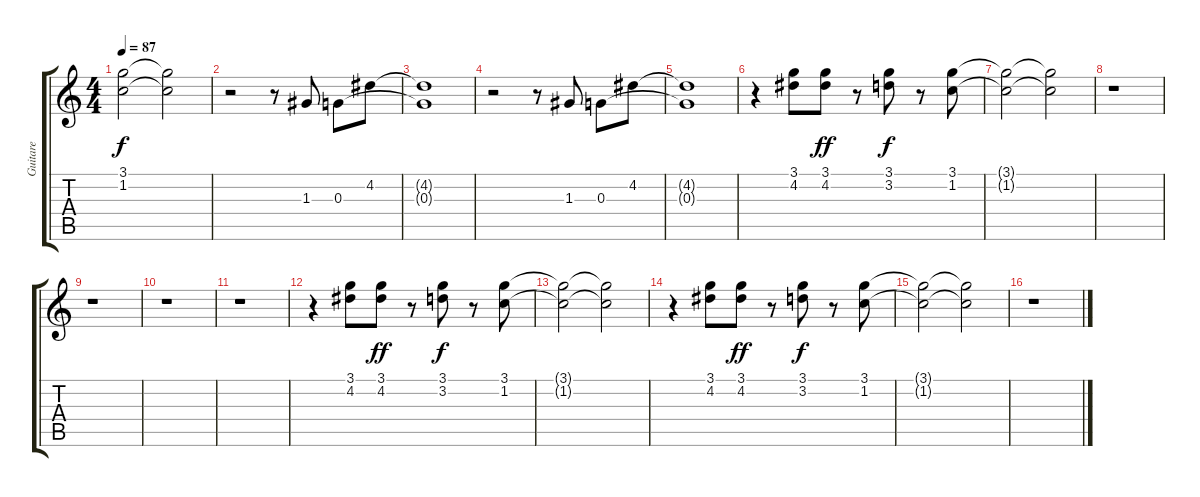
\track ("Guitare" "Guitare") {instrument electricguitarjazz}
\staff {score tabs}
\tuning (E4 B3 G3 D3 A2 E2) {hide}
\ts (4 4)
\tempo 87
\clef g2
\ks c
(3.1{t} 1.2{t}).2{dy f} (3.1{t} 1.2{t}).2 |
r.2 r.8 1.3.8 0.3.8 4.2.8 |
(4.2{t} 0.3{t}).1 |
r.2 r.8 1.3.8 0.3.8 4.2.8 |
(4.2{t} 0.3{t}).1 |
r.4 (3.1 4.2).8 (3.1 4.2).8{dy ff} r.8 (3.1 3.2).8{dy f} r.8 (3.1 1.2).8 |
(3.1{t} 1.2{t}).2 (3.1{t} 1.2{t}).2 |
r.1 |
r.1 |
r.1 |
r.1 |
r.4 (3.1 4.2).8 (3.1 4.2).8{dy ff} r.8 (3.1 3.2).8{dy f} r.8 (3.1 1.2).8 |
(3.1{t} 1.2{t}).2 (3.1{t} 1.2{t}).2 |
r.4 (3.1 4.2).8 (3.1 4.2).8{dy ff} r.8 (3.1 3.2).8{dy f} r.8 (3.1 1.2).8 |
(3.1{t} 1.2{t}).2 (3.1{t} 1.2{t}).2 |
r.1
